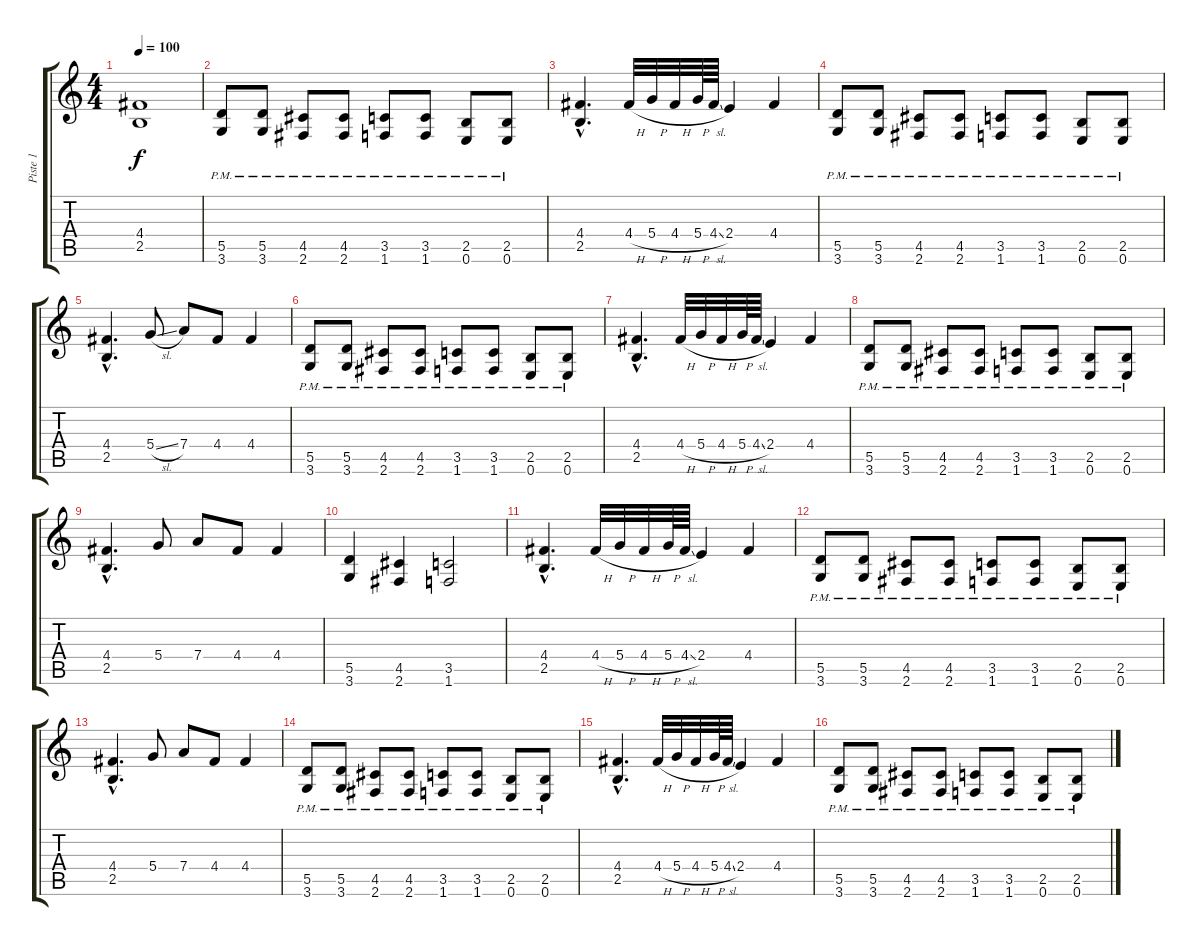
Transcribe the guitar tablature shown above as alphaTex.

\track ("Piste 1" "Piste 1") {instrument distortionguitar}
\staff {score tabs}
\tuning (E4 B3 G3 D3 A2 E2) {hide}
\ts (4 4)
\tempo 100
\clef g2
\ks c
(4.4 2.5).1{dy f instrument distortionguitar} |
(5.5{pm} 3.6).8 (5.5{pm} 3.6).8 (4.5{pm} 2.6).8 (4.5{pm} 2.6).8 (3.5{pm} 1.6).8 (3.5{pm} 1.6).8 (2.5{pm} 0.6).8 (2.5{pm} 0.6).8 |
(4.4{hac} 2.5).4{d} 4.4{h}.32 5.4{h}.32 4.4{h}.32 5.4{h}.64 4.4{sl}.64 2.4.4 4.4.4 |
(5.5{pm} 3.6).8 (5.5{pm} 3.6).8 (4.5{pm} 2.6).8 (4.5{pm} 2.6).8 (3.5{pm} 1.6).8 (3.5{pm} 1.6).8 (2.5{pm} 0.6).8 (2.5{pm} 0.6).8 |
(4.4{hac} 2.5{hac}).4{d} 5.4{sl}.8 7.4.8 4.4.8 4.4.4 |
(5.5{pm} 3.6).8 (5.5{pm} 3.6).8 (4.5{pm} 2.6).8 (4.5{pm} 2.6).8 (3.5{pm} 1.6).8 (3.5{pm} 1.6).8 (2.5{pm} 0.6).8 (2.5{pm} 0.6).8 |
(4.4{hac} 2.5).4{d} 4.4{h}.32 5.4{h}.32 4.4{h}.32 5.4{h}.64 4.4{sl}.64 2.4.4 4.4.4 |
(5.5{pm} 3.6).8 (5.5{pm} 3.6).8 (4.5{pm} 2.6).8 (4.5{pm} 2.6).8 (3.5{pm} 1.6).8 (3.5{pm} 1.6).8 (2.5{pm} 0.6).8 (2.5{pm} 0.6).8 |
(4.4{hac} 2.5{hac}).4{d} 5.4.8 7.4.8 4.4.8 4.4.4 |
(5.5 3.6).4 (4.5 2.6).4 (3.5 1.6).2 |
(4.4{hac} 2.5).4{d} 4.4{h}.32 5.4{h}.32 4.4{h}.32 5.4{h}.64 4.4{sl}.64 2.4.4 4.4.4 |
(5.5{pm} 3.6).8 (5.5{pm} 3.6).8 (4.5{pm} 2.6).8 (4.5{pm} 2.6).8 (3.5{pm} 1.6).8 (3.5{pm} 1.6).8 (2.5{pm} 0.6).8 (2.5{pm} 0.6).8 |
(4.4{hac} 2.5{hac}).4{d} 5.4.8 7.4.8 4.4.8 4.4.4 |
(5.5{pm} 3.6).8 (5.5{pm} 3.6).8 (4.5{pm} 2.6).8 (4.5{pm} 2.6).8 (3.5{pm} 1.6).8 (3.5{pm} 1.6).8 (2.5{pm} 0.6).8 (2.5{pm} 0.6).8 |
(4.4{hac} 2.5).4{d} 4.4{h}.32 5.4{h}.32 4.4{h}.32 5.4{h}.64 4.4{sl}.64 2.4.4 4.4.4 |
(5.5{pm} 3.6).8 (5.5{pm} 3.6).8 (4.5{pm} 2.6).8 (4.5{pm} 2.6).8 (3.5{pm} 1.6).8 (3.5{pm} 1.6).8 (2.5{pm} 0.6).8 (2.5{pm} 0.6).8
